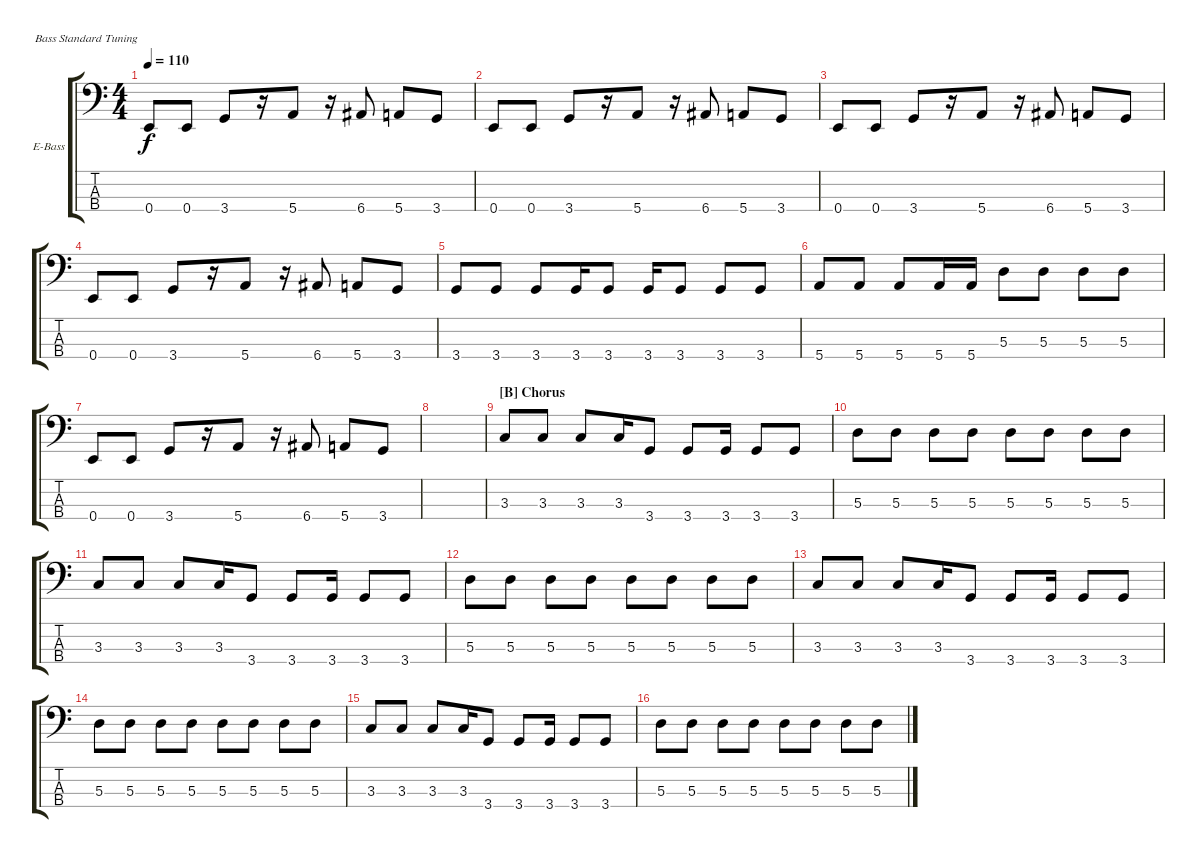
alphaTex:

\defaultSystemsLayout 4
\bracketExtendMode groupsimilarinstruments
\firstSystemTrackNameOrientation horizontal
\otherSystemsTrackNameOrientation horizontal
\track ("Electric Bass" "E-Bass") {instrument electricbassfinger}
\staff {score tabs}
\tuning (G2 D2 A1 E1)
\ts (4 4)
\tempo 110
\clef f4
\ks c
0.4.8{dy f} 0.4.8 3.4.8 r.16 5.4.8 r.16 6.4.8 5.4.8 3.4.8 |
0.4.8 0.4.8 3.4.8 r.16 5.4.8 r.16 6.4.8 5.4.8 3.4.8 |
0.4.8 0.4.8 3.4.8 r.16 5.4.8 r.16 6.4.8 5.4.8 3.4.8 |
0.4.8 0.4.8 3.4.8 r.16 5.4.8 r.16 6.4.8 5.4.8 3.4.8 |
3.4.8 3.4.8 3.4.8 3.4.16 3.4.8 3.4.16 3.4.8 3.4.8 3.4.8 |
5.4.8 5.4.8 5.4.8 5.4.16 5.4.16 5.3.8 5.3.8 5.3.8 5.3.8 |
0.4.8 0.4.8 3.4.8 r.16 5.4.8 r.16 6.4.8 5.4.8 3.4.8 |
|
\section ("B" "Chorus")
3.3.8 3.3.8 3.3.8 3.3.16 3.4.8 3.4.8 3.4.16 3.4.8 3.4.8 |
5.3.8 5.3.8 5.3.8 5.3.8 5.3.8 5.3.8 5.3.8 5.3.8 |
3.3.8 3.3.8 3.3.8 3.3.16 3.4.8 3.4.8 3.4.16 3.4.8 3.4.8 |
5.3.8 5.3.8 5.3.8 5.3.8 5.3.8 5.3.8 5.3.8 5.3.8 |
3.3.8 3.3.8 3.3.8 3.3.16 3.4.8 3.4.8 3.4.16 3.4.8 3.4.8 |
5.3.8 5.3.8 5.3.8 5.3.8 5.3.8 5.3.8 5.3.8 5.3.8 |
3.3.8 3.3.8 3.3.8 3.3.16 3.4.8 3.4.8 3.4.16 3.4.8 3.4.8 |
5.3.8 5.3.8 5.3.8 5.3.8 5.3.8 5.3.8 5.3.8 5.3.8
